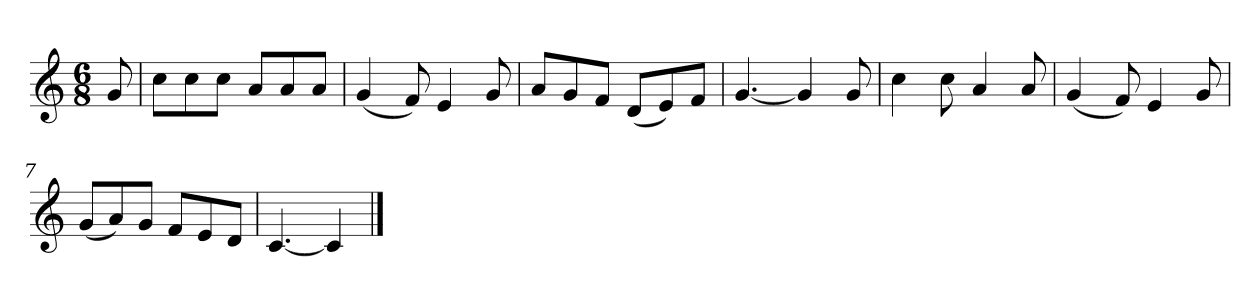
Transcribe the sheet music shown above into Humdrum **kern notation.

**kern
*part1
*staff1
*k[]
*M6/8
*MM120
=
8g
=1
8ccL
8cc
8ccJ
8aL
8a
8aJ
=2
(4g
8f)
4e
8g
=3
8aL
8g
8fJ
(8dL
8e)
8fJ
=4
[4.g
4g]
8g
=5
4cc
8cc
4a
8a
=6
(4g
8f)
4e
8g
=7
(8gL
8a)
8gJ
8fL
8e
8dJ
=8
[4.c
4c]
==
*-
